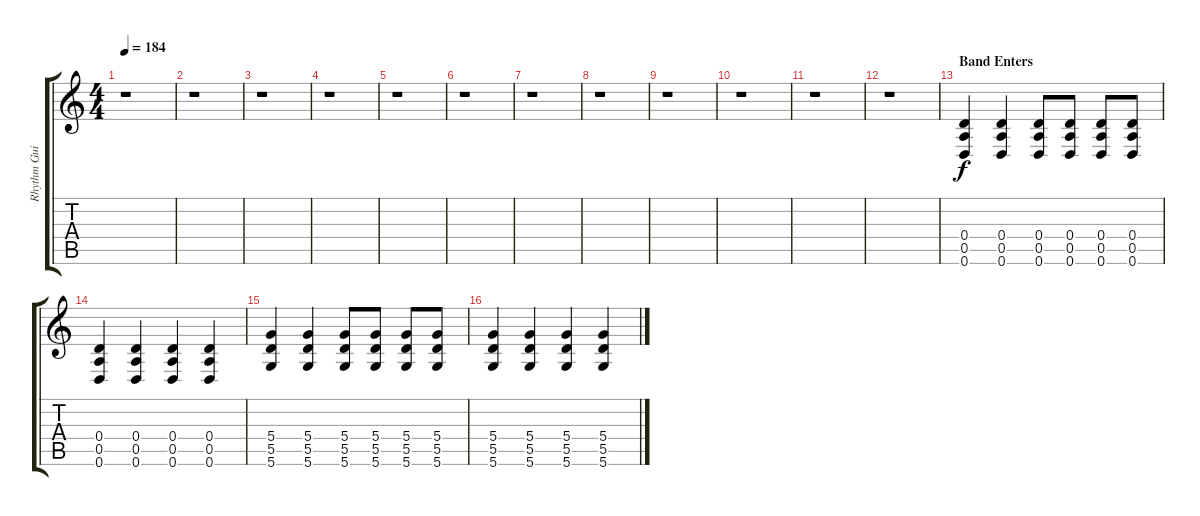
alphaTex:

\track ("Rhythm Guitar" "Rhythm Gui") {instrument distortionguitar}
\staff {score tabs}
\tuning (E4 B3 G3 D3 A2 D2) {hide}
\ts (4 4)
\tempo 184
\clef g2
\ks c
r.1{dy f} |
r.1 |
r.1 |
r.1 |
r.1 |
r.1 |
r.1 |
r.1 |
r.1 |
r.1 |
r.1 |
r.1 |
\section ("" "Band Enters")
(0.4 0.5 0.6).4 (0.4 0.5 0.6).4 (0.4 0.5 0.6).8 (0.4 0.5 0.6).8 (0.4 0.5 0.6).8 (0.4 0.5 0.6).8 |
(0.4 0.5 0.6).4 (0.4 0.5 0.6).4 (0.4 0.5 0.6).4 (0.4 0.5 0.6).4 |
(5.4 5.5 5.6).4 (5.4 5.5 5.6).4 (5.4 5.5 5.6).8 (5.4 5.5 5.6).8 (5.4 5.5 5.6).8 (5.4 5.5 5.6).8 |
(5.4 5.5 5.6).4 (5.4 5.5 5.6).4 (5.4 5.5 5.6).4 (5.4 5.5 5.6).4
